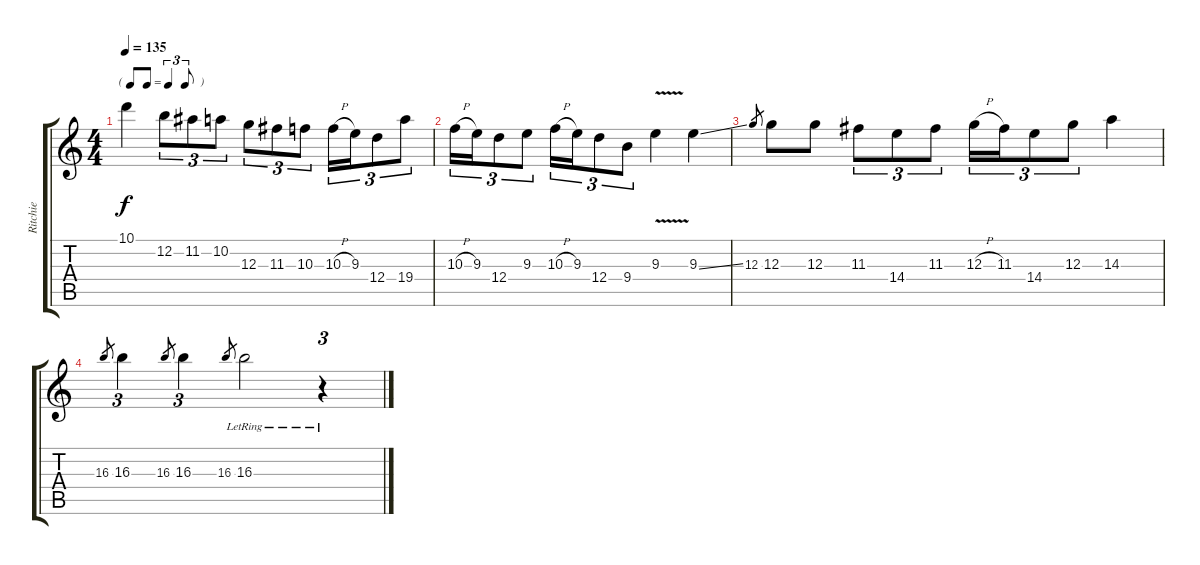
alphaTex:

\track ("Ritchie" "Ritchie") {instrument overdrivenguitar}
\staff {score tabs}
\tuning (E4 B3 G3 D3 A2 E2) {hide}
\ts (4 4)
\tf triplet8th
\tempo 135
\clef g2
\ks c
10.1.4{dy f} 12.2.8{tu (3 2)} 11.2.8{tu (3 2)} 10.2.8{tu (3 2)} 12.3.8{tu (3 2)} 11.3.8{tu (3 2)} 10.3.8{tu (3 2)} 10.3{h}.16{tu (3 2)} 9.3.16{tu (3 2)} 12.4.8{tu (3 2)} 19.4.8{tu (3 2)} |
10.3{h}.16{tu (3 2)} 9.3.16{tu (3 2)} 12.4.8{tu (3 2)} 9.3.8{tu (3 2)} 10.3{h}.16{tu (3 2)} 9.3.16{tu (3 2)} 12.4.8{tu (3 2)} 9.4.8{tu (3 2)} 9.3{v}.4 9.3{ss}.4 |
12.3.8{gr} 12.3.8 12.3.8 11.3.8{tu (3 2)} 14.4.8{tu (3 2)} 11.3.8{tu (3 2)} 12.3{h}.16{tu (3 2)} 11.3.16{tu (3 2)} 14.4.8{tu (3 2)} 12.3.8{tu (3 2)} 14.3.4 |
16.3.8{gr} 16.3.4{tu (3 2)} 16.3.8{gr} 16.3.4{tu (3 2)} 16.3.8{gr} 16.3{lr}.2 r.4{tu (3 2)}
